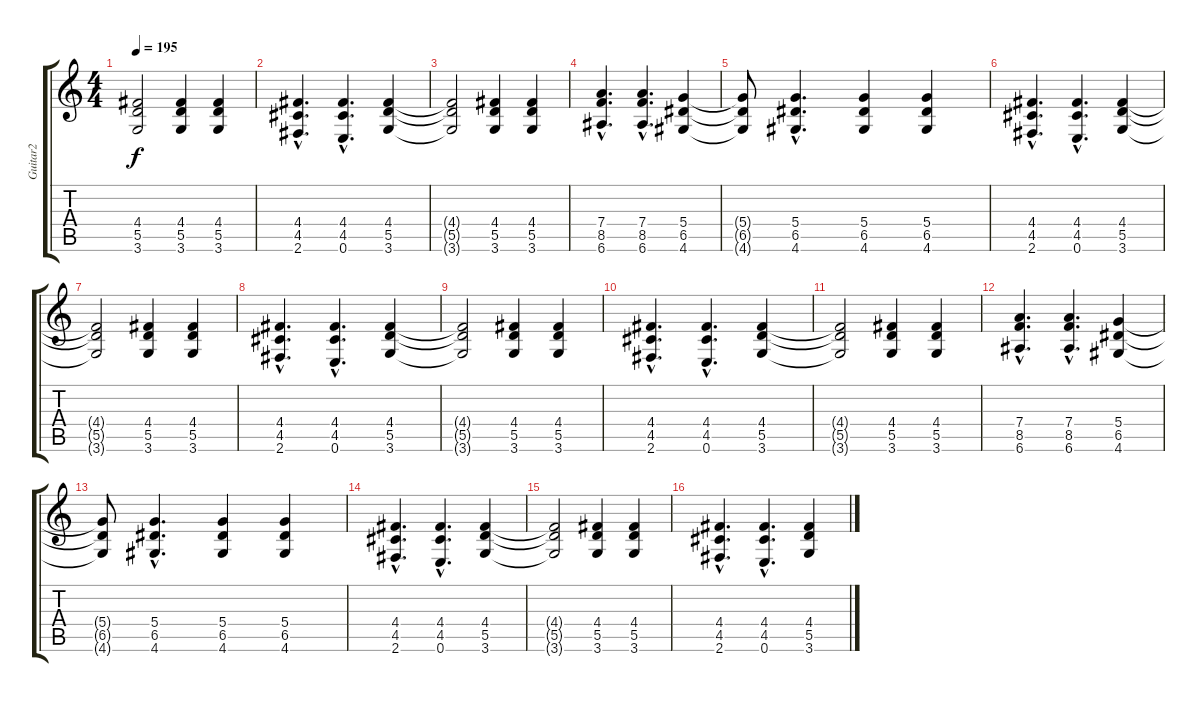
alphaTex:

\track ("Guitar2" "Guitar2") {instrument distortionguitar}
\staff {score tabs}
\tuning (E4 B3 G3 D3 A2 E2) {hide}
\ts (4 4)
\tempo 195
\clef g2
\ks c
(4.4{t} 5.5{t} 3.6{t}).2{dy f} (4.4 5.5 3.6).4 (4.4 5.5 3.6).4 |
(4.4{hac} 4.5{hac} 2.6{hac}).4{d} (4.4{hac} 4.5{hac} 0.6{hac}).4{d} (4.4 5.5 3.6).4 |
(4.4{t} 5.5{t} 3.6{t}).2 (4.4 5.5 3.6).4 (4.4 5.5 3.6).4 |
(7.4{hac} 8.5{hac} 6.6{hac}).4{d} (7.4{hac} 8.5{hac} 6.6{hac}).4{d} (5.4 6.5 4.6).4 |
(5.4{t} 6.5{t} 4.6{t}).8 (5.4{hac} 6.5{hac} 4.6{hac}).4{d} (5.4 6.5 4.6).4 (5.4 6.5 4.6).4 |
(4.4{hac} 4.5{hac} 2.6{hac}).4{d} (4.4{hac} 4.5{hac} 0.6{hac}).4{d} (4.4 5.5 3.6).4 |
(4.4{t} 5.5{t} 3.6{t}).2 (4.4 5.5 3.6).4 (4.4 5.5 3.6).4 |
(4.4{hac} 4.5{hac} 2.6{hac}).4{d} (4.4{hac} 4.5{hac} 0.6{hac}).4{d} (4.4 5.5 3.6).4 |
(4.4{t} 5.5{t} 3.6{t}).2 (4.4 5.5 3.6).4 (4.4 5.5 3.6).4 |
(4.4{hac} 4.5{hac} 2.6{hac}).4{d} (4.4{hac} 4.5{hac} 0.6{hac}).4{d} (4.4 5.5 3.6).4 |
(4.4{t} 5.5{t} 3.6{t}).2 (4.4 5.5 3.6).4 (4.4 5.5 3.6).4 |
(7.4{hac} 8.5{hac} 6.6{hac}).4{d} (7.4{hac} 8.5{hac} 6.6{hac}).4{d} (5.4 6.5 4.6).4 |
(5.4{t} 6.5{t} 4.6{t}).8 (5.4{hac} 6.5{hac} 4.6{hac}).4{d} (5.4 6.5 4.6).4 (5.4 6.5 4.6).4 |
(4.4{hac} 4.5{hac} 2.6{hac}).4{d} (4.4{hac} 4.5{hac} 0.6{hac}).4{d} (4.4 5.5 3.6).4 |
(4.4{t} 5.5{t} 3.6{t}).2 (4.4 5.5 3.6).4 (4.4 5.5 3.6).4 |
(4.4{hac} 4.5{hac} 2.6{hac}).4{d} (4.4{hac} 4.5{hac} 0.6{hac}).4{d} (4.4 5.5 3.6).4
